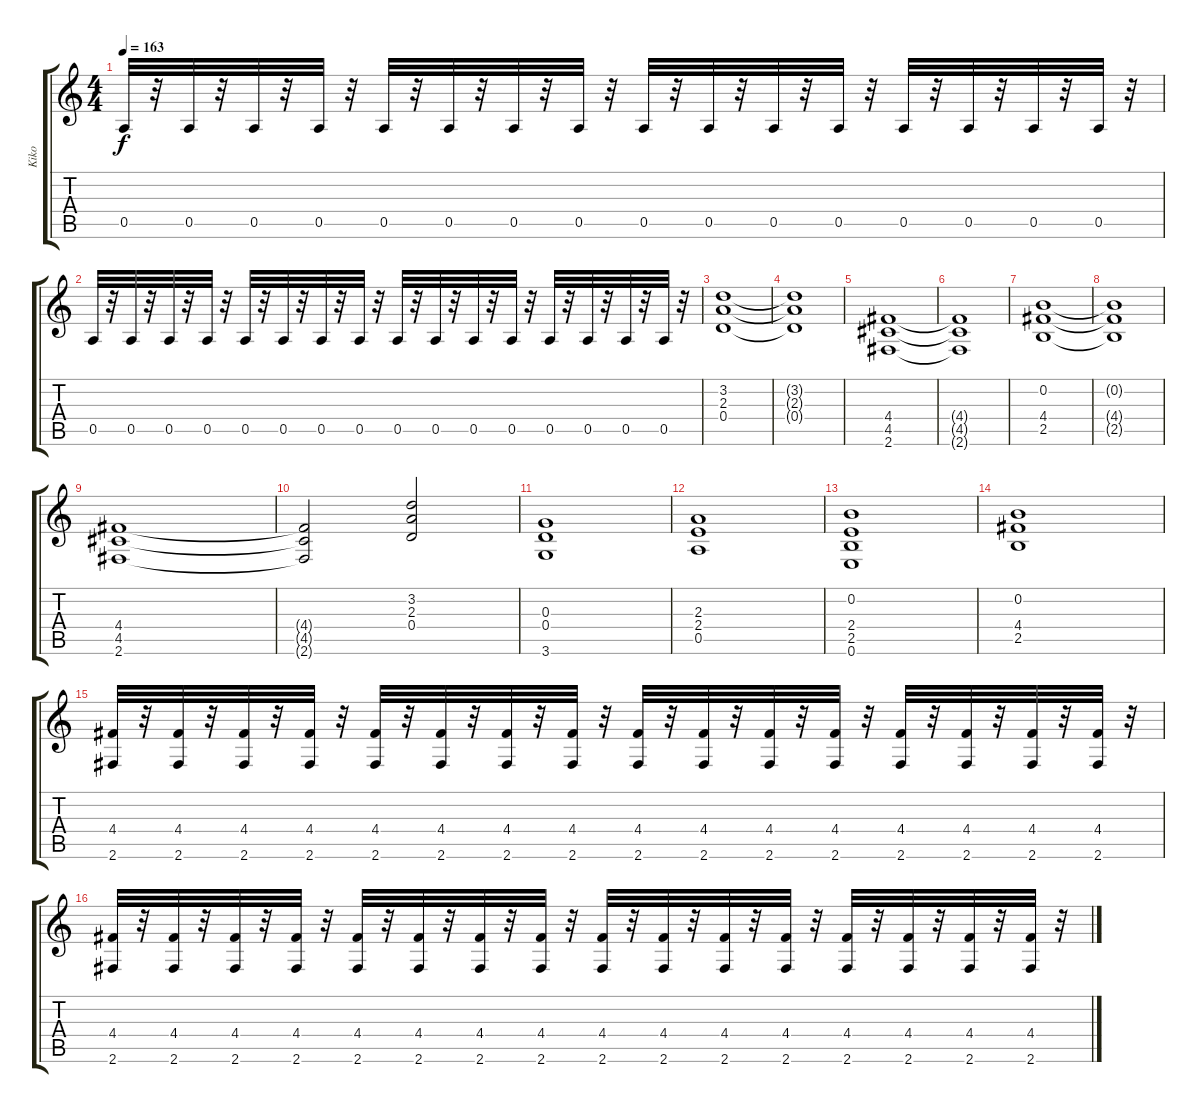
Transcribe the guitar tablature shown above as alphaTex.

\track ("Kiko" "Kiko") {instrument distortionguitar}
\staff {score tabs}
\tuning (E4 B3 G3 D3 A2 E2) {hide}
\ts (4 4)
\tempo 163
\clef g2
\ks c
0.5.32{dy f} r.32 0.5.32 r.32 0.5.32 r.32 0.5.32 r.32 0.5.32 r.32 0.5.32 r.32 0.5.32 r.32 0.5.32 r.32 0.5.32 r.32 0.5.32 r.32 0.5.32 r.32 0.5.32 r.32 0.5.32 r.32 0.5.32 r.32 0.5.32 r.32 0.5.32 r.32 |
0.5.32 r.32 0.5.32 r.32 0.5.32 r.32 0.5.32 r.32 0.5.32 r.32 0.5.32 r.32 0.5.32 r.32 0.5.32 r.32 0.5.32 r.32 0.5.32 r.32 0.5.32 r.32 0.5.32 r.32 0.5.32 r.32 0.5.32 r.32 0.5.32 r.32 0.5.32 r.32 |
(3.2 2.3 0.4).1 |
(3.2{t} 2.3{t} 0.4{t}).1 |
(4.4 4.5 2.6).1 |
(4.4{t} 4.5{t} 2.6{t}).1 |
(0.2 4.4 2.5).1 |
(0.2{t} 4.4{t} 2.5{t}).1 |
(4.4 4.5 2.6).1 |
(4.4{t} 4.5{t} 2.6{t}).2 (3.2 2.3 0.4).2 |
(0.3 0.4 3.6).1 |
(2.3 2.4 0.5).1 |
(0.2 2.4 2.5 0.6).1 |
(0.2 4.4 2.5).1 |
(4.4 2.6).32 r.32 (4.4 2.6).32 r.32 (4.4 2.6).32 r.32 (4.4 2.6).32 r.32 (4.4 2.6).32 r.32 (4.4 2.6).32 r.32 (4.4 2.6).32 r.32 (4.4 2.6).32 r.32 (4.4 2.6).32 r.32 (4.4 2.6).32 r.32 (4.4 2.6).32 r.32 (4.4 2.6).32 r.32 (4.4 2.6).32 r.32 (4.4 2.6).32 r.32 (4.4 2.6).32 r.32 (4.4 2.6).32 r.32 |
(4.4 2.6).32 r.32 (4.4 2.6).32 r.32 (4.4 2.6).32 r.32 (4.4 2.6).32 r.32 (4.4 2.6).32 r.32 (4.4 2.6).32 r.32 (4.4 2.6).32 r.32 (4.4 2.6).32 r.32 (4.4 2.6).32 r.32 (4.4 2.6).32 r.32 (4.4 2.6).32 r.32 (4.4 2.6).32 r.32 (4.4 2.6).32 r.32 (4.4 2.6).32 r.32 (4.4 2.6).32 r.32 (4.4 2.6).32 r.32
